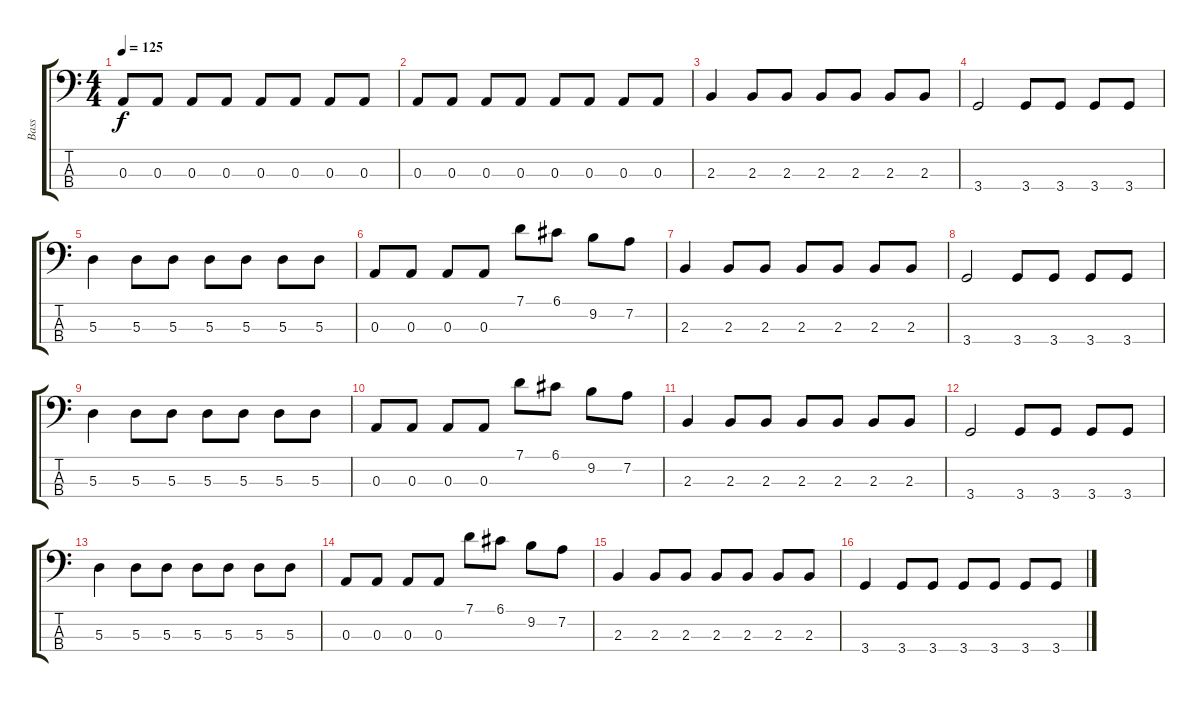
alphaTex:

\track ("Bass" "Bass") {instrument electricbassfinger}
\staff {score tabs}
\tuning (G2 D2 A1 E1) {hide}
\ts (4 4)
\tempo 125
\clef f4
\ks c
0.3.8{dy f instrument electricbassfinger} 0.3.8 0.3.8 0.3.8 0.3.8 0.3.8 0.3.8 0.3.8 |
0.3.8 0.3.8 0.3.8 0.3.8 0.3.8 0.3.8 0.3.8 0.3.8 |
2.3.4 2.3.8 2.3.8 2.3.8 2.3.8 2.3.8 2.3.8 |
3.4.2 3.4.8 3.4.8 3.4.8 3.4.8 |
5.3.4 5.3.8 5.3.8 5.3.8 5.3.8 5.3.8 5.3.8 |
0.3.8 0.3.8 0.3.8 0.3.8 7.1.8 6.1.8 9.2.8 7.2.8 |
2.3.4 2.3.8 2.3.8 2.3.8 2.3.8 2.3.8 2.3.8 |
3.4.2 3.4.8 3.4.8 3.4.8 3.4.8 |
5.3.4 5.3.8 5.3.8 5.3.8 5.3.8 5.3.8 5.3.8 |
0.3.8 0.3.8 0.3.8 0.3.8 7.1.8 6.1.8 9.2.8 7.2.8 |
2.3.4 2.3.8 2.3.8 2.3.8 2.3.8 2.3.8 2.3.8 |
3.4.2 3.4.8 3.4.8 3.4.8 3.4.8 |
5.3.4 5.3.8 5.3.8 5.3.8 5.3.8 5.3.8 5.3.8 |
0.3.8 0.3.8 0.3.8 0.3.8 7.1.8 6.1.8 9.2.8 7.2.8 |
2.3.4 2.3.8 2.3.8 2.3.8 2.3.8 2.3.8 2.3.8 |
3.4.4 3.4.8 3.4.8 3.4.8 3.4.8 3.4.8 3.4.8
